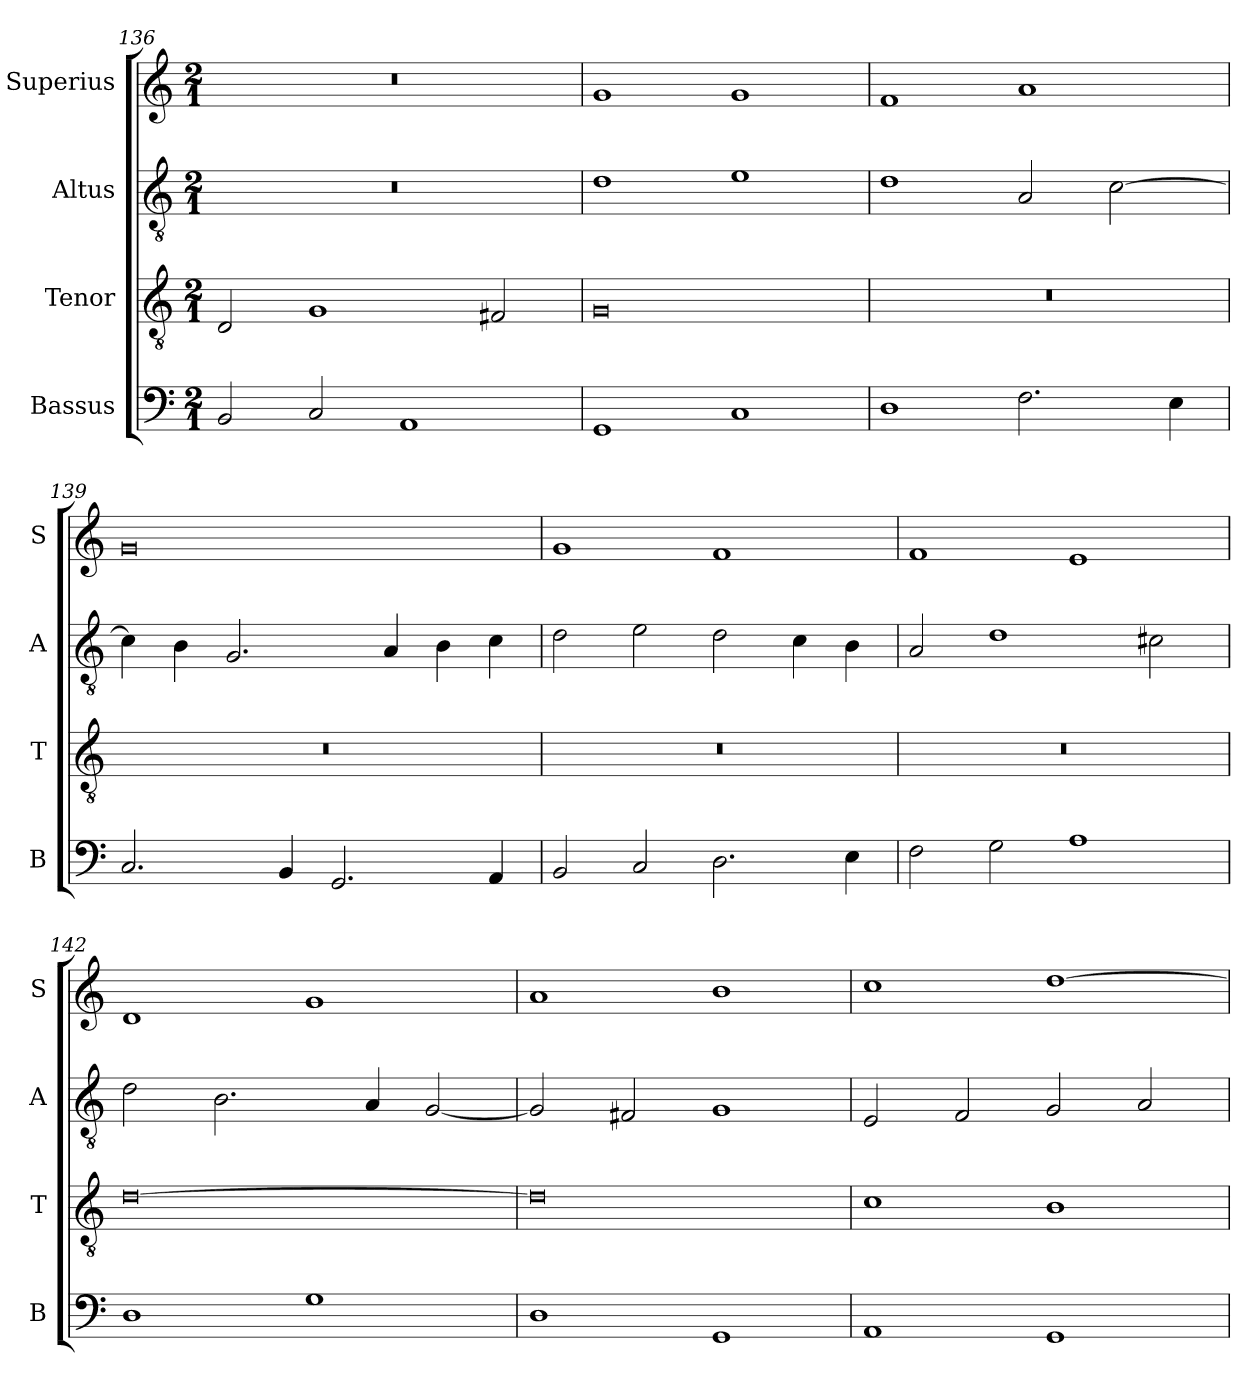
**kern	**kern	**kern	**kern
*part4	*part3	*part2	*part1
*staff4	*staff3	*staff2	*staff1
*I"Bassus	*I"Tenor	*I"Altus	*I"Superius
*I'B	*I'T	*I'A	*I'S
*clefF4	*clefGv2	*clefGv2	*clefG2
*k[]	*k[]	*k[]	*k[]
*M2/1	*M2/1	*M2/1	*M2/1
=136	=136	=136	=136
2BB/	2D/	0r	0r
2C/	1G	.	.
1AA	.	.	.
.	2F#X/	.	.
=137	=137	=137	=137
1GG	0G	1d	1g
1C	.	1e	1g
=138	=138	=138	=138
1D	0r	1d	1f
2.F\	.	2A/	1a
.	.	[2c\	.
4E\	.	.	.
=139	=139	=139	=139
2.C/	0r	4c\]	0g
.	.	4B\	.
.	.	2.G/	.
4BB/	.	.	.
2.GG/	.	.	.
.	.	4A/	.
.	.	4B\	.
4AA/	.	4c\	.
=140	=140	=140	=140
2BB/	0r	2d\	1g
2C/	.	2e\	.
2.D\	.	2d\	1f
.	.	4c\	.
4E\	.	4B\	.
=141	=141	=141	=141
2F\	0r	2A/	1f
2G\	.	1d	.
1A	.	.	1e
.	.	2c#X\	.
=142	=142	=142	=142
1D	[0d	2d\	1d
.	.	2.B\	.
1G	.	.	1g
.	.	4A/	.
.	.	[2G/	.
=143	=143	=143	=143
1D	0d]	2G/]	1a
.	.	2F#X/	.
1GG	.	1G	1b
=144	=144	=144	=144
1AA	1c	2E/	1cc
.	.	2F/	.
1GG	1B	2G/	[1dd
.	.	2A/	.
=	=	=	=
*-	*-	*-	*-
